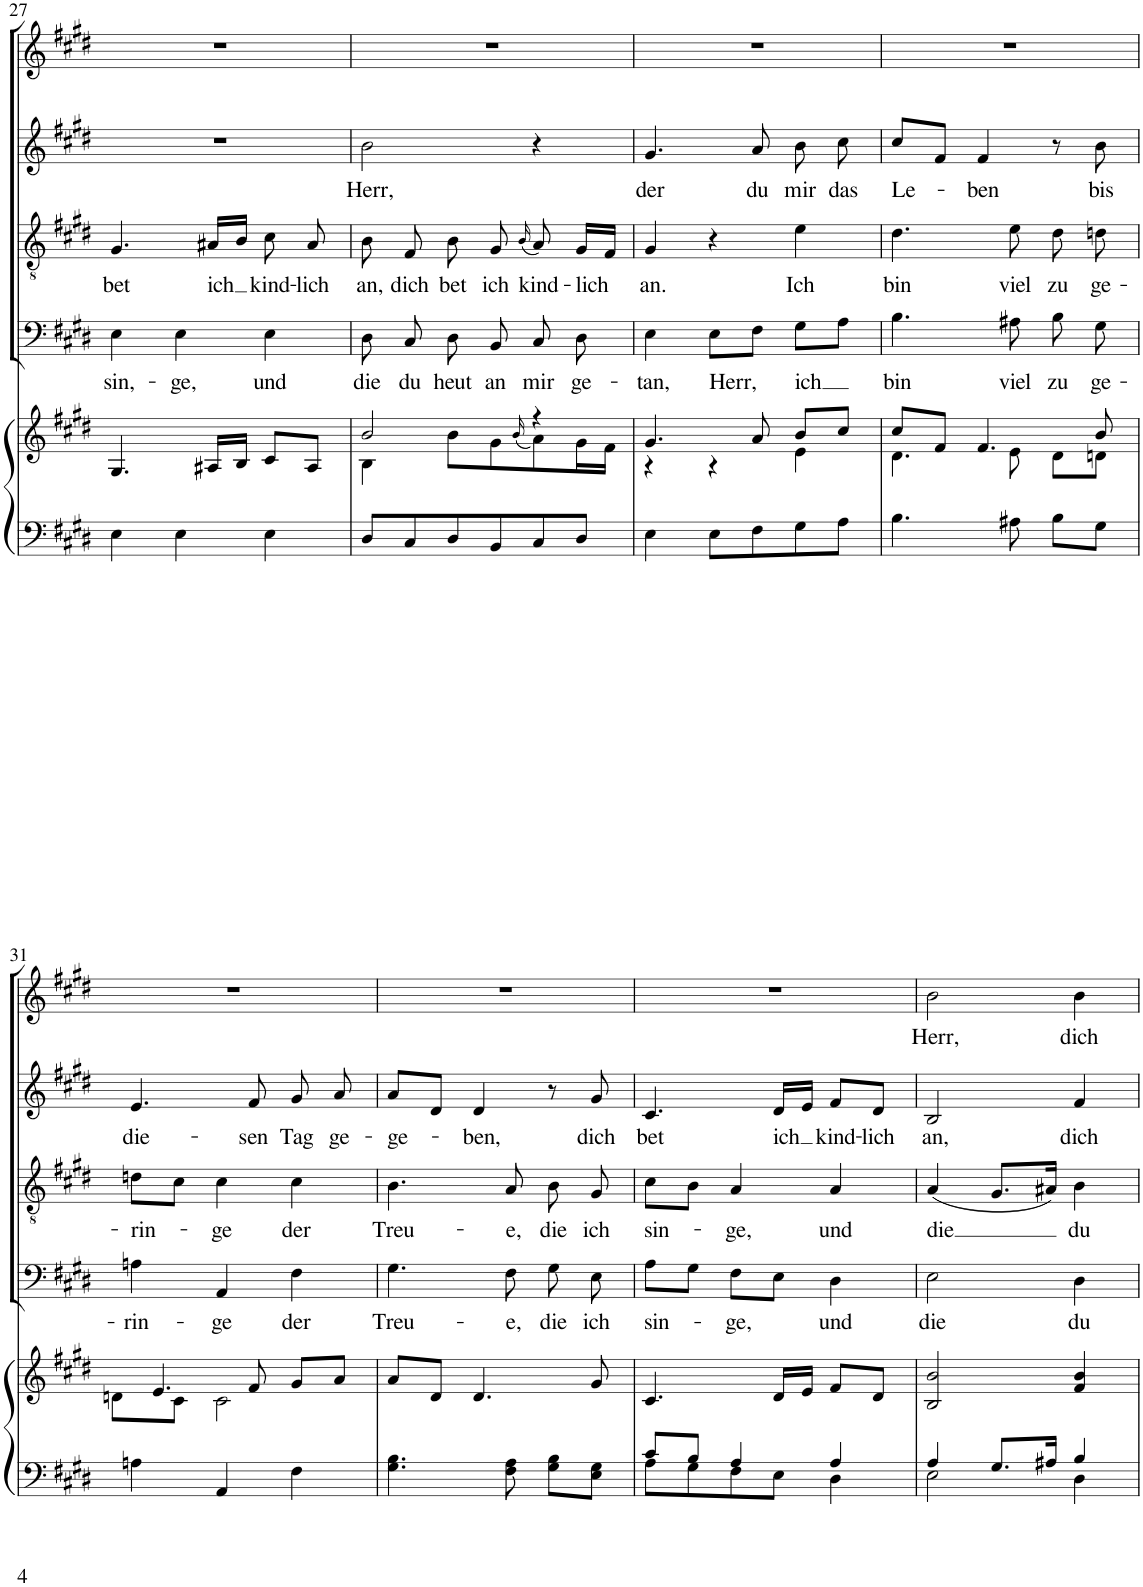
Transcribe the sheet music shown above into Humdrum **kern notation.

**kern	**kern	**kern	**text	**kern	**text	**kern	**text	**kern	**text
*part5	*part5	*part4	*part4	*part3	*part3	*part2	*part2	*part1	*part1
*staff6	*staff5	*staff4	*staff4	*staff3	*staff3	*staff2	*staff2	*staff1	*staff1
*I"Pianoforte	*	*I"Basso	*	*I"Tenore	*	*I"Alto	*	*I"Soprano	*
*I'Pno	*	*	*	*	*	*	*	*	*
!!LO:PB:g=z
*clefF4	*clefG2	*clefF4	*	*clefGv2	*	*clefG2	*	*clefG2	*
*k[f#c#g#d#]	*k[f#c#g#d#]	*k[f#c#g#d#]	*	*k[f#c#g#d#]	*	*k[f#c#g#d#]	*	*k[f#c#g#d#]	*
*M3/4	*M3/4	*M3/4	*	*M3/4	*	*M3/4	*	*M3/4	*
=27	=27	=27	=27	=27	=27	=27	=27	=27	=27
!	!	!	!LO:LY:b	!	!LO:LY:b	!	!	!	!
4E\	4.G#/	4E\	sin,-	4.G#/	bet	2.r	.	2.r	.
!	!	!	!LO:LY:b	!	!	!	!	!	!
4E\	.	4E\	-ge,	.	.	.	.	.	.
!	!	!	!	!	!LO:LY:b	!	!	!	!
.	16A#X/LL	.	.	16A#X/LL	ich	.	.	.	.
.	16B/JJ	.	.	16B/JJ	.	.	.	.	.
!	!	!	!LO:LY:b	!	!LO:LY:b	!	!	!	!
4E\	8c#/L	4E\	und	8c#\	kind-	.	.	.	.
!	!	!	!	!	!LO:LY:b	!	!	!	!
.	8A#/J	.	.	8A#/	lich	.	.	.	.
=28	=28	=28	=28	=28	=28	=28	=28	=28	=28
*	*^	*	*	*	*	*	*	*	*
!	!	!	!	!LO:LY:b	!	!LO:LY:b	!	!LO:LY:b	!	!
8D#/L	2b/	4B\	8D#\	die	8B\	an,	2b\	Herr,	2.r	.
!	!	!	!	!LO:LY:b	!	!LO:LY:b	!	!	!	!
8C#/	.	.	8C#/	du	8F#/	dich	.	.	.	.
!	!	!	!	!LO:LY:b	!	!LO:LY:b	!	!	!	!
8D#/	.	8b\L	8D#\	heut	8B\	bet	.	.	.	.
!	!	!	!	!LO:LY:b	!	!LO:LY:b	!	!	!	!
8BB/	.	8g#\	8BB/	an	8G#/	ich	.	.	.	.
.	.	(16qb/	.	.	(16qB/	.	.	.	.	.
!	!	!	!	!LO:LY:b	!	!LO:LY:b	!	!	!	!
8C#/	4r	8a\)	8C#/	mir	8A/)	kind-	4r	.	.	.
!	!	!	!	!LO:LY:b	!	!LO:LY:b	!	!	!	!
8D#/J	.	16g#\L	8D#\	ge-	16G#/LL	-lich	.	.	.	.
.	.	16f#\JJ	.	.	16F#/JJ	.	.	.	.	.
=29	=29	=29	=29	=29	=29	=29	=29	=29	=29	=29
!	!	!	!	!LO:LY:b	!	!LO:LY:b	!	!LO:LY:b	!	!
4E\	4.g#/	4r	4E\	tan,	4G#/	an.	4.g#/	der	2.r	.
!	!	!	!	!LO:LY:b	!	!	!	!	!	!
8E\L	.	4r	8E\L	Herr,	4r	.	.	.	.	.
!	!	!	!	!	!	!	!	!LO:LY:b	!	!
8F#\	8a/	.	8F#\J	.	.	.	8a/	du	.	.
!	!	!	!	!LO:LY:b	!	!LO:LY:b	!	!LO:LY:b	!	!
8G#\	8b/L	4e\	8G#\L	ich	4e\	Ich	8b\	mir	.	.
!	!	!	!	!	!	!	!	!LO:LY:b	!	!
8A\J	8cc#/J	.	8A\J	.	.	.	8cc#\	das	.	.
=30	=30	=30	=30	=30	=30	=30	=30	=30	=30	=30
!	!	!	!	!LO:LY:b	!	!LO:LY:b	!	!LO:LY:b	!	!
4.B\	8cc#/L	4.d#\	4.B\	bin	4.d#\	bin	8cc#/L	Le-	2.r	.
.	8f#/J	.	.	.	.	.	8f#/J	.	.	.
!	!	!	!	!	!	!	!	!LO:LY:b	!	!
.	4.f#/	.	.	.	.	.	4f#/	-ben	.	.
!	!	!	!	!LO:LY:b	!	!LO:LY:b	!	!	!	!
8A#X\	.	8e\	8A#X\	viel	8e\	viel	.	.	.	.
!	!	!	!	!LO:LY:b	!	!LO:LY:b	!	!	!	!
8B\L	.	8d#\L	8B\	zu	8d#\	zu	8r	.	.	.
!	!	!	!	!LO:LY:b	!	!LO:LY:b	!	!LO:LY:b	!	!
8G#\J	8b/	8dn\J	8G#\	ge-	8dn\	ge-	8b\	bis	.	.
!!LO:LB:g=z
=31	=31	=31	=31	=31	=31	=31	=31	=31	=31	=31
!	!	!	!	!LO:LY:b	!	!LO:LY:b	!	!LO:LY:b	!	!
4An\	4.e/	8dn\L	4An\	-rin-	8dn\L	-rin-	4.e/	die-	2.r	.
.	.	8c#\J	.	.	8c#\J	.	.	.	.	.
!	!	!	!	!LO:LY:b	!	!LO:LY:b	!	!	!	!
4AA/	.	2c#\	4AA/	-ge	4c#\	-ge	.	.	.	.
!	!	!	!	!	!	!	!	!LO:LY:b	!	!
.	8f#/	.	.	.	.	.	8f#/	-sen	.	.
!	!	!	!	!LO:LY:b	!	!LO:LY:b	!	!LO:LY:b	!	!
4F#\	8g#/L	.	4F#\	der	4c#\	der	8g#/	Tag	.	.
!	!	!	!	!	!	!	!	!LO:LY:b	!	!
.	8a/J	.	.	.	.	.	8a/	ge-	.	.
*	*v	*v	*	*	*	*	*	*	*	*
=32	=32	=32	=32	=32	=32	=32	=32	=32	=32
!	!	!	!LO:LY:b	!	!LO:LY:b	!	!LO:LY:b	!	!
4.G#\ 4.B\	8a/L	4.G#\	Treu-	4.B\	Treu-	8a/L	ge-	2.r	.
.	8d#/J	.	.	.	.	8d#/J	.	.	.
!	!	!	!	!	!	!	!LO:LY:b	!	!
.	4.d#/	.	.	.	.	4d#/	-ben,	.	.
!	!	!	!LO:LY:b	!	!LO:LY:b	!	!	!	!
8F#\ 8A\	.	8F#\	-e,	8A/	-e,	.	.	.	.
!	!	!	!LO:LY:b	!	!LO:LY:b	!	!	!	!
8G#\ 8B\L	.	8G#\	die	8B\	die	8r	.	.	.
!	!	!	!LO:LY:b	!	!LO:LY:b	!	!LO:LY:b	!	!
8E\ 8G#\J	8g#/	8E\	ich	8G#/	ich	8g#/	dich	.	.
=33	=33	=33	=33	=33	=33	=33	=33	=33	=33
*^	*	*	*	*	*	*	*	*	*
!	!	!	!	!LO:LY:b	!	!LO:LY:b	!	!LO:LY:b	!	!
8c#/L	8A\L	4.c#/	8A\L	sin-	8c#\L	sin-	4.c#/	bet	2.r	.
8B/J	8G#\	.	8G#\J	.	8B\J	.	.	.	.	.
!	!	!	!	!LO:LY:b	!	!LO:LY:b	!	!	!	!
4A/	8F#\	.	8F#\L	-ge,	4A/	-ge,	.	.	.	.
!	!	!	!	!	!	!	!	!LO:LY:b	!	!
.	8E\J	16d#/LL	8E\J	.	.	.	16d#/LL	ich	.	.
.	.	16e/JJ	.	.	.	.	16e/JJ	.	.	.
!	!	!	!	!LO:LY:b	!	!LO:LY:b	!	!LO:LY:b	!	!
4A/	4D#\	8f#/L	4D#\	und	4A/	und	8f#/L	kind-	.	.
!	!	!	!	!	!	!	!	!LO:LY:b	!	!
.	.	8d#/J	.	.	.	.	8d#/J	lich	.	.
=34	=34	=34	=34	=34	=34	=34	=34	=34	=34	=34
!	!	!	!	!LO:LY:b	!	!LO:LY:b	!	!LO:LY:b	!	!LO:LY:b
4A/	2E\	2B/ 2b/	2E\	die	(4A/	die	2B/	an,	2b\	Herr,
8.G#/L	.	.	.	.	8.G#/L	.	.	.	.	.
16A#X/Jk	.	.	.	.	16A#X/Jk)	.	.	.	.	.
!	!	!	!	!LO:LY:b	!	!LO:LY:b	!	!LO:LY:b	!	!LO:LY:b
4B/	4D#\	4f#/ 4b/	4D#\	du	4B\	du	4f#/	dich	4b\	dich
*v	*v	*	*	*	*	*	*	*	*	*
=	=	=	=	=	=	=	=	=	=
*-	*-	*-	*-	*-	*-	*-	*-	*-	*-
